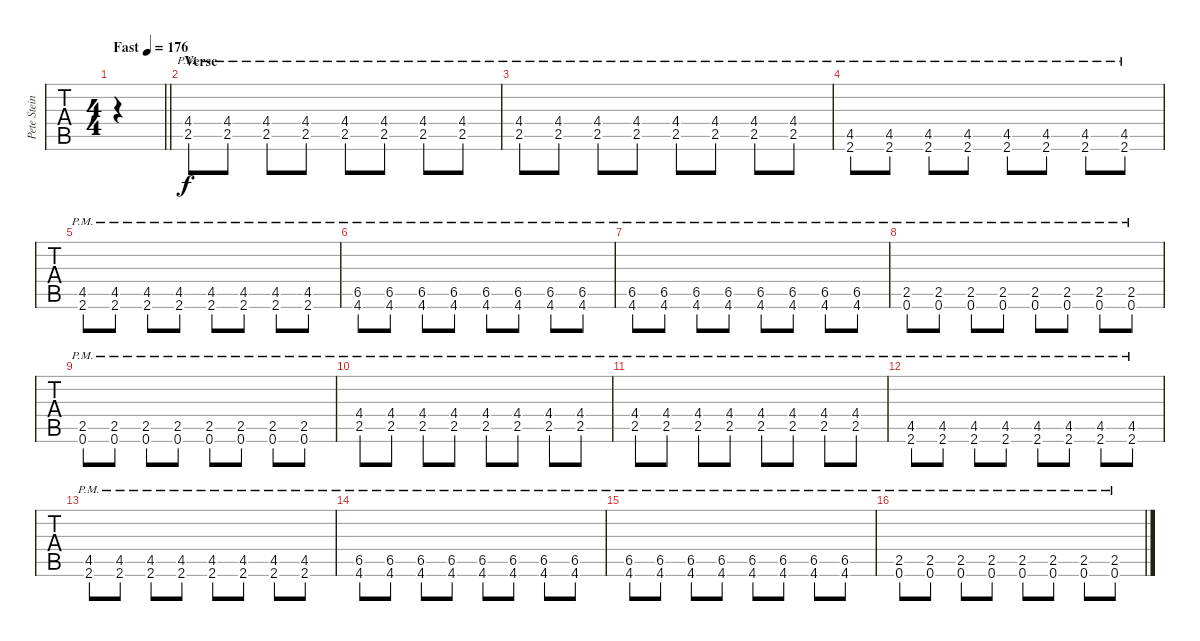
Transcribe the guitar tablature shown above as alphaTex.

\track ("Pete Steinkopf - Guitar One" "Pete Stein") {instrument distortionguitar}
\staff {tabs}
\tuning (E4 B3 G3 D3 A2 E2) {hide}
\ts (4 4)
\tempo (176 "Fast")
\clef g2
\barLineRight lightlight
\ks b
|
\section ("" "Verse")
(4.4{pm} 2.5{pm}).8 (4.4{pm} 2.5{pm}).8 (4.4{pm} 2.5{pm}).8 (4.4{pm} 2.5{pm}).8 (4.4{pm} 2.5{pm}).8 (4.4{pm} 2.5{pm}).8 (4.4{pm} 2.5{pm}).8 (4.4{pm} 2.5{pm}).8 |
(4.4{pm} 2.5{pm}).8 (4.4{pm} 2.5{pm}).8 (4.4{pm} 2.5{pm}).8 (4.4{pm} 2.5{pm}).8 (4.4{pm} 2.5{pm}).8 (4.4{pm} 2.5{pm}).8 (4.4{pm} 2.5{pm}).8 (4.4{pm} 2.5{pm}).8 |
(4.5{pm} 2.6{pm}).8 (4.5{pm} 2.6{pm}).8 (4.5{pm} 2.6{pm}).8 (4.5{pm} 2.6{pm}).8 (4.5{pm} 2.6{pm}).8 (4.5{pm} 2.6{pm}).8 (4.5{pm} 2.6{pm}).8 (4.5{pm} 2.6{pm}).8 |
(4.5{pm} 2.6{pm}).8 (4.5{pm} 2.6{pm}).8 (4.5{pm} 2.6{pm}).8 (4.5{pm} 2.6{pm}).8 (4.5{pm} 2.6{pm}).8 (4.5{pm} 2.6{pm}).8 (4.5{pm} 2.6{pm}).8 (4.5{pm} 2.6{pm}).8 |
(6.5{pm} 4.6{pm}).8 (6.5{pm} 4.6{pm}).8 (6.5{pm} 4.6{pm}).8 (6.5{pm} 4.6{pm}).8 (6.5{pm} 4.6{pm}).8 (6.5{pm} 4.6{pm}).8 (6.5{pm} 4.6{pm}).8 (6.5{pm} 4.6{pm}).8 |
(6.5{pm} 4.6{pm}).8 (6.5{pm} 4.6{pm}).8 (6.5{pm} 4.6{pm}).8 (6.5{pm} 4.6{pm}).8 (6.5{pm} 4.6{pm}).8 (6.5{pm} 4.6{pm}).8 (6.5{pm} 4.6{pm}).8 (6.5{pm} 4.6{pm}).8 |
(2.5{pm} 0.6{pm}).8 (2.5{pm} 0.6{pm}).8 (2.5{pm} 0.6{pm}).8 (2.5{pm} 0.6{pm}).8 (2.5{pm} 0.6{pm}).8 (2.5{pm} 0.6{pm}).8 (2.5{pm} 0.6{pm}).8 (2.5{pm} 0.6{pm}).8 |
(2.5{pm} 0.6{pm}).8 (2.5{pm} 0.6{pm}).8 (2.5{pm} 0.6{pm}).8 (2.5{pm} 0.6{pm}).8 (2.5{pm} 0.6{pm}).8 (2.5{pm} 0.6{pm}).8 (2.5{pm} 0.6{pm}).8 (2.5{pm} 0.6{pm}).8 |
(4.4{pm} 2.5{pm}).8 (4.4{pm} 2.5{pm}).8 (4.4{pm} 2.5{pm}).8 (4.4{pm} 2.5{pm}).8 (4.4{pm} 2.5{pm}).8 (4.4{pm} 2.5{pm}).8 (4.4{pm} 2.5{pm}).8 (4.4{pm} 2.5{pm}).8 |
(4.4{pm} 2.5{pm}).8 (4.4{pm} 2.5{pm}).8 (4.4{pm} 2.5{pm}).8 (4.4{pm} 2.5{pm}).8 (4.4{pm} 2.5{pm}).8 (4.4{pm} 2.5{pm}).8 (4.4{pm} 2.5{pm}).8 (4.4{pm} 2.5{pm}).8 |
(4.5{pm} 2.6{pm}).8 (4.5{pm} 2.6{pm}).8 (4.5{pm} 2.6{pm}).8 (4.5{pm} 2.6{pm}).8 (4.5{pm} 2.6{pm}).8 (4.5{pm} 2.6{pm}).8 (4.5{pm} 2.6{pm}).8 (4.5{pm} 2.6{pm}).8 |
(4.5{pm} 2.6{pm}).8 (4.5{pm} 2.6{pm}).8 (4.5{pm} 2.6{pm}).8 (4.5{pm} 2.6{pm}).8 (4.5{pm} 2.6{pm}).8 (4.5{pm} 2.6{pm}).8 (4.5{pm} 2.6{pm}).8 (4.5{pm} 2.6{pm}).8 |
(6.5{pm} 4.6{pm}).8 (6.5{pm} 4.6{pm}).8 (6.5{pm} 4.6{pm}).8 (6.5{pm} 4.6{pm}).8 (6.5{pm} 4.6{pm}).8 (6.5{pm} 4.6{pm}).8 (6.5{pm} 4.6{pm}).8 (6.5{pm} 4.6{pm}).8 |
(6.5{pm} 4.6{pm}).8 (6.5{pm} 4.6{pm}).8 (6.5{pm} 4.6{pm}).8 (6.5{pm} 4.6{pm}).8 (6.5{pm} 4.6{pm}).8 (6.5{pm} 4.6{pm}).8 (6.5{pm} 4.6{pm}).8 (6.5{pm} 4.6{pm}).8 |
(2.5{pm} 0.6{pm}).8 (2.5{pm} 0.6{pm}).8 (2.5{pm} 0.6{pm}).8 (2.5{pm} 0.6{pm}).8 (2.5{pm} 0.6{pm}).8 (2.5{pm} 0.6{pm}).8 (2.5{pm} 0.6{pm}).8 (2.5{pm} 0.6{pm}).8
